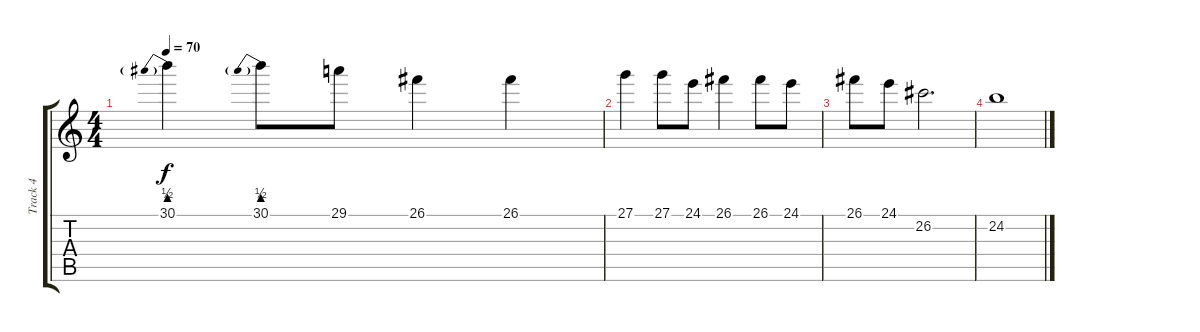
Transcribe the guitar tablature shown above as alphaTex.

\track ("Track 4" "Track 4") {instrument piccolo}
\staff {score tabs}
\tuning (E4 B3 G3 D3 A2 E2) {hide}
\ts (4 4)
\tempo 70
\clef g2
\ks c
30.1{be (prebend 0 2 60 2)}.4{dy f} 30.1{be (prebend 0 2 60 2)}.8 29.1.8 26.1.4 26.1.4 |
27.1.4 27.1.8 24.1.8 26.1.4 26.1.8 24.1.8 |
26.1.8 24.1.8 26.2.2{d} |
24.2.1
